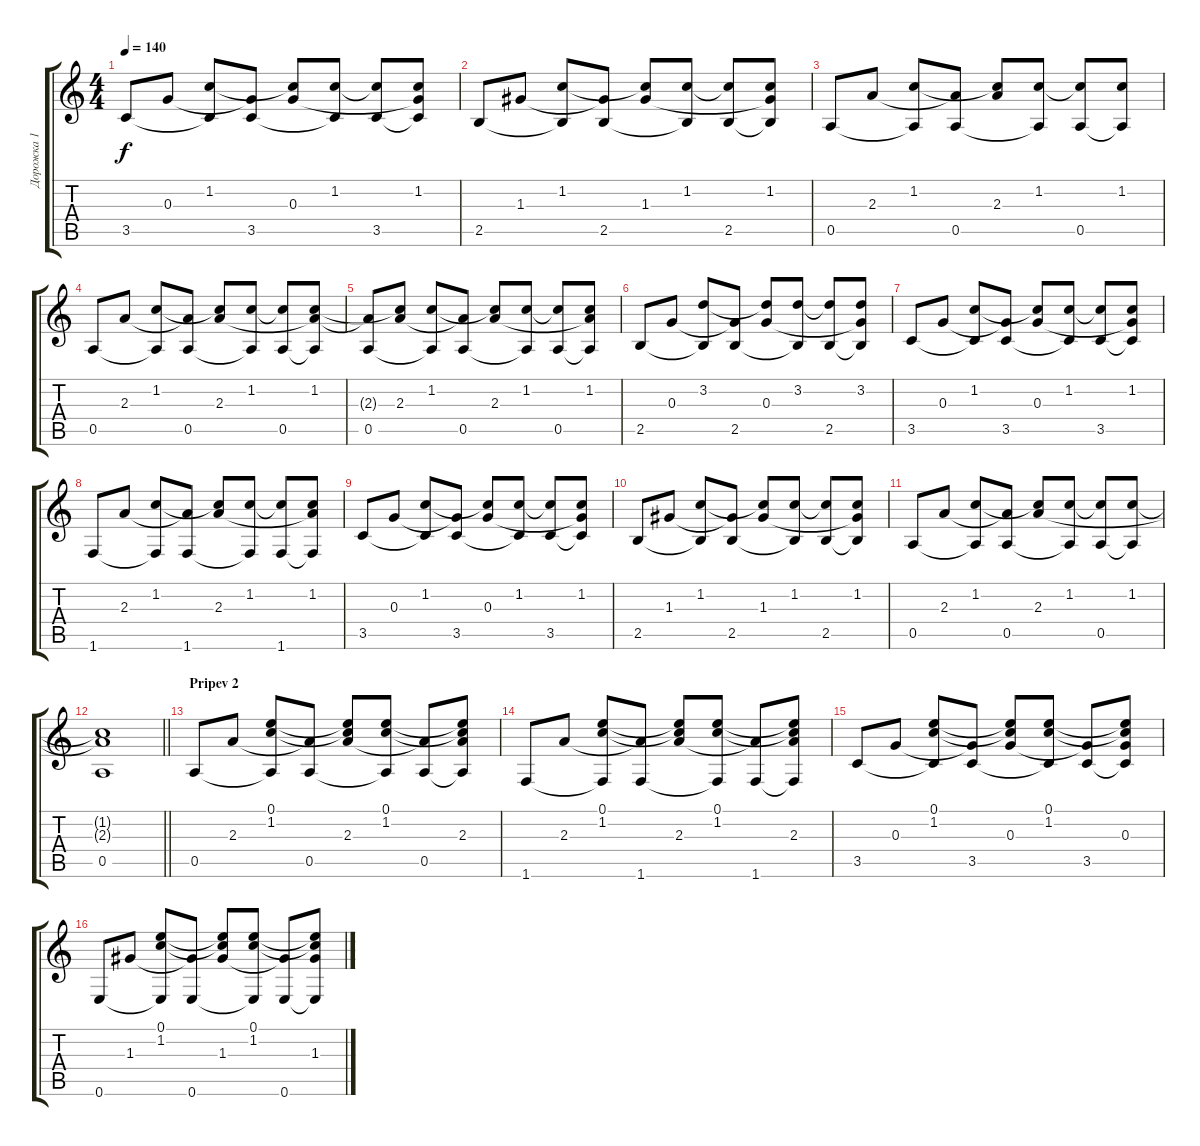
\track ("Дорожка 1" "Дорожка 1") {instrument acousticguitarsteel}
\staff {score tabs}
\tuning (E4 B3 G3 D3 A2 E2) {hide}
\ts (4 4)
\tempo 140
\clef g2
\ks c
3.5.8{dy f} 0.3.8 (1.2 3.5{t}).8 (0.3{t} 3.5).8 (1.2{t} 0.3).8 (1.2 3.5{t}).8 (1.2{t} 3.5).8 (1.2 0.3{t} 3.5{t}).8 |
2.5.8 1.3.8 (1.2 2.5{t}).8 (1.3{t} 2.5).8 (1.2{t} 1.3).8 (1.2 2.5{t}).8 (1.2{t} 2.5).8 (1.2 1.3{t} 2.5{t}).8 |
0.5.8 2.3.8 (1.2 0.5{t}).8 (2.3{t} 0.5).8 (1.2{t} 2.3).8 (1.2 0.5{t}).8 (1.2{t} 0.5).8 (1.2 0.5{t}).8 |
0.5.8 2.3.8 (1.2 0.5{t}).8 (2.3{t} 0.5).8 (1.2{t} 2.3).8 (1.2 0.5{t}).8 (1.2{t} 0.5).8 (1.2 2.3{t} 0.5{t}).8 |
(2.3{t} 0.5).8 (1.2{t} 2.3).8 (1.2 0.5{t}).8 (2.3{t} 0.5).8 (1.2{t} 2.3).8 (1.2 0.5{t}).8 (1.2{t} 0.5).8 (1.2 2.3{t} 0.5{t}).8 |
2.5.8 0.3.8 (3.2 2.5{t}).8 (0.3{t} 2.5).8 (3.2{t} 0.3).8 (3.2 2.5{t}).8 (3.2{t} 2.5).8 (3.2 0.3{t} 2.5{t}).8 |
3.5.8 0.3.8 (1.2 3.5{t}).8 (0.3{t} 3.5).8 (1.2{t} 0.3).8 (1.2 3.5{t}).8 (1.2{t} 3.5).8 (1.2 0.3{t} 3.5{t}).8 |
1.6.8 2.3.8 (1.2 1.6{t}).8 (2.3{t} 1.6).8 (1.2{t} 2.3).8 (1.2 1.6{t}).8 (1.2{t} 1.6).8 (1.2 2.3{t} 1.6{t}).8 |
3.5.8 0.3.8 (1.2 3.5{t}).8 (0.3{t} 3.5).8 (1.2{t} 0.3).8 (1.2 3.5{t}).8 (1.2{t} 3.5).8 (1.2 0.3{t} 3.5{t}).8 |
2.5.8 1.3.8 (1.2 2.5{t}).8 (1.3{t} 2.5).8 (1.2{t} 1.3).8 (1.2 2.5{t}).8 (1.2{t} 2.5).8 (1.2 1.3{t} 2.5{t}).8 |
0.5.8 2.3.8 (1.2 0.5{t}).8 (2.3{t} 0.5).8 (1.2{t} 2.3).8 (1.2 0.5{t}).8 (1.2{t} 0.5).8 (1.2 0.5{t}).8 |
\barLineRight lightlight
(1.2{t} 2.3{t} 0.5).1 |
\section ("" "Pripev 2")
0.5.8 2.3.8 (0.1 1.2 0.5{t}).8 (2.3{t} 0.5).8 (0.1{t} 1.2{t} 2.3).8 (0.1 1.2 0.5{t}).8 (2.3{t} 0.5).8 (0.1{t} 1.2{t} 2.3 0.5{t}).8 |
1.6.8 2.3.8 (0.1 1.2 1.6{t}).8 (2.3{t} 1.6).8 (0.1{t} 1.2{t} 2.3).8 (0.1 1.2 1.6{t}).8 (2.3{t} 1.6).8 (0.1{t} 1.2{t} 2.3 1.6{t}).8 |
3.5.8 0.3.8 (0.1 1.2 3.5{t}).8 (0.3{t} 3.5).8 (0.1{t} 1.2{t} 0.3).8 (0.1 1.2 3.5{t}).8 (0.3{t} 3.5).8 (0.1{t} 1.2{t} 0.3 3.5{t}).8 |
0.6.8 1.3.8 (0.1 1.2 0.6{t}).8 (1.3{t} 0.6).8 (0.1{t} 1.2{t} 1.3).8 (0.1 1.2 0.6{t}).8 (1.3{t} 0.6).8 (0.1{t} 1.2{t} 1.3 0.6{t}).8
